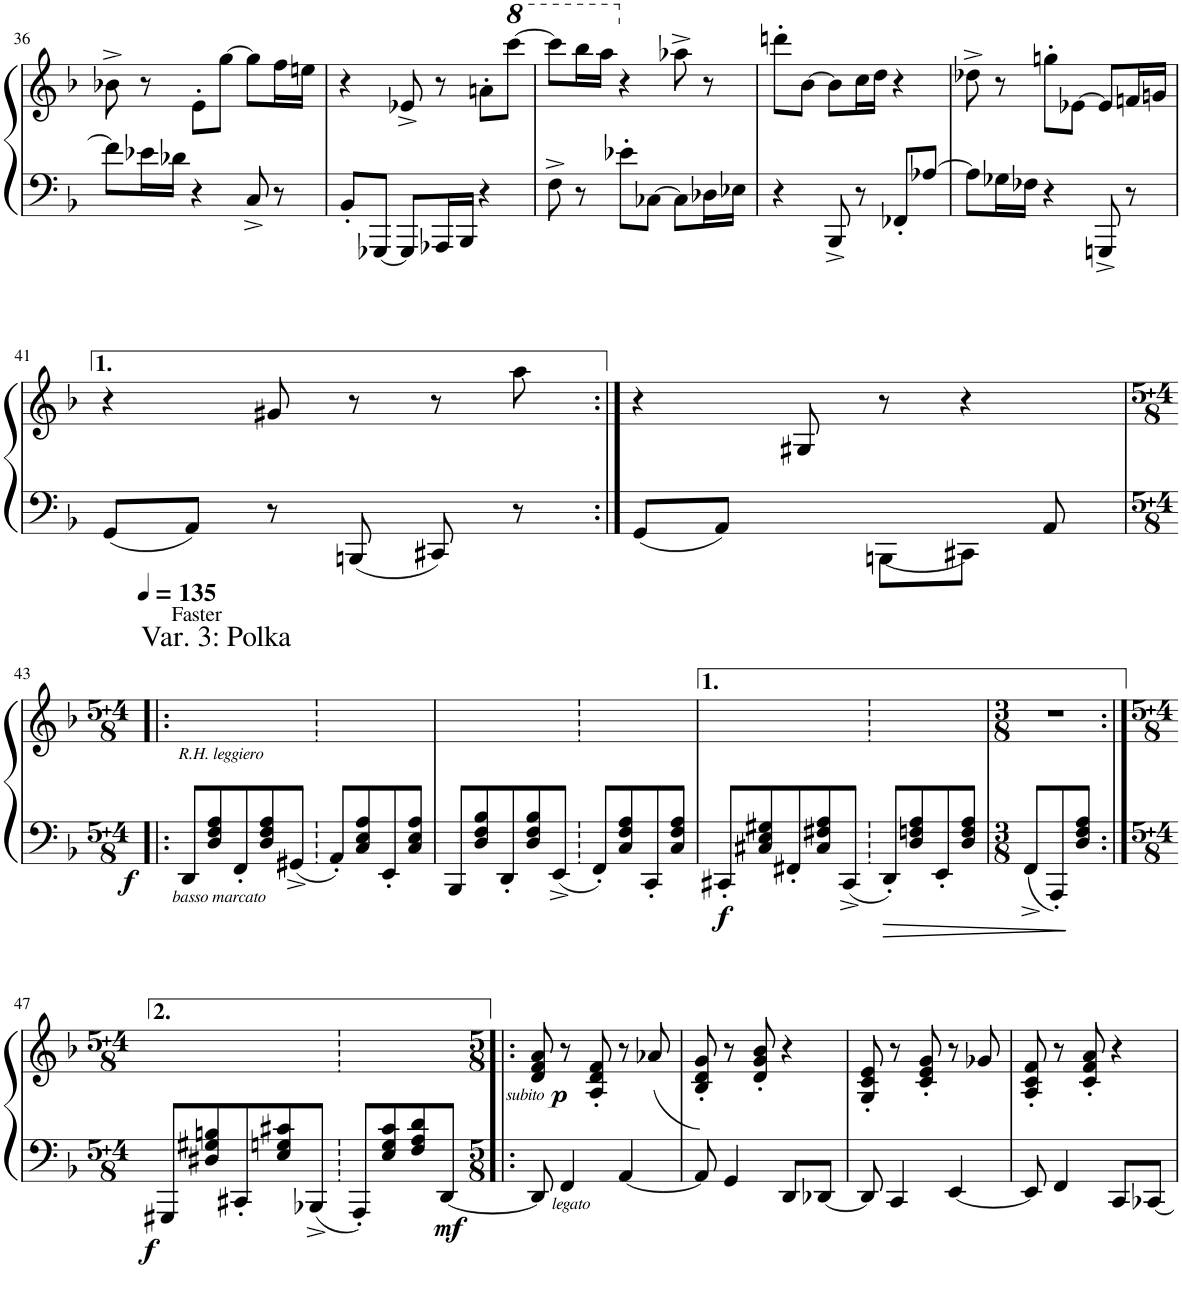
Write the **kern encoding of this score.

**kern	**kern	**dynam
*part1	*part1	*part1
*staff2	*staff1	*staff1/2
*I"Piano	*	*
*I'Pno.	*	*
!!LO:PB:g=z
*clefF4	*clefG2	*
*k[b-]	*k[b-]	*
*M3/4	*M3/4	*
=36	=36	=36
8f\L]	8b-X^\	.
16e-X\L	8r	.
16d-X\JJ	.	.
4r	8e'\L	.
.	[8gg\J	.
8C^/	8gg\L]	.
8r	16ff\L	.
.	16een\JJ	.
=37	=37	=37
8BB-'/L	4r	.
[8GGG-X/J	.	.
8GGG-/L]	8e-X^/	.
16AAA-X/L	8r	.
16BBB-/JJ	.	.
4r	8an'\L	.
*	*8va	*
.	[8cccc\J	.
=38	=38	=38
8F^\	8cccc\L]	.
8r	16bbb-\L	.
.	16aaa\JJ	.
*	*X8va	*
8e-X'\L	4r	.
[8C-X\J	.	.
8C-\L]	8aa-X^\	.
16D-X\L	8r	.
16E-X\JJ	.	.
=39	=39	=39
4r	8dddn'\L	.
.	[8b-\J	.
8BBB-^/	8b-\L]	.
8r	16cc\L	.
.	16dd\JJ	.
8FF-X'/L	4r	.
[8A-X/J	.	.
=40	=40	=40
8A-\L]	8dd-X^\	.
16G-X\L	8r	.
16F-X\JJ	.	.
4r	8ggn'\L	.
.	[8e-X\J	.
8GGGn^/	8e-/L]	.
8r	16fn/L	.
.	16gn/JJ	.
!!LO:LB:g=z
=41	=41	=41
8GG/L	4r	.
8AA/J	.	.
8r	8g#X/	.
8BBBn/	8r	.
8CC#X/	8r	.
8r	8aa\	.
=42:|!	=42:|!	=42:|!
*^	*	*
8GG/L	4.ryy	4r	.
8AA/J	.	.	.
8ryy	.	8G#X/	.
8ryy	8BBBn\L	8r	.
8ryy	8CC#X\J	4r	.
8AA/	8ryy	.	.
*v	*v	*	*
!!LO:LB:g=z
=43!|:	=43!|:	=43!|:
*M5/8+4/8	*M5/8+4/8	*
*	*MM135	*
*^	*	*
!	!	!LO:TX:a:t=Var. 3&colon; Polka	!
!	!	!LO:TX:a:t=Faster	!
!LO:TX:a:i:t=R.H. leggiero	!	!	!
!LO:TX:b:i:t=basso marcato	!	!	!
!	!	!	!LO:DY:b=2
*v	*v	*	*
8DD/L	2ryy	f
8D/ 8F/ 8A/	.	.
8FF'/	.	.
8D/ 8F/ 8A/	.	.
8GG#X^/J	8ryy	.
8AA'/L	8ryy	.
8C/ 8E/ 8A/	4ryy	.
8EE'/	.	.
8C/ 8E/ 8A/J	8ryy	.
=44	=44	=44
8BBB-/L	2ryy	.
8D/ 8F/ 8B-/	.	.
8DD'/	.	.
8D/ 8F/ 8B-/	.	.
8EE^/J	8ryy	.
8FF'/L	8ryy	.
8C/ 8F/ 8A/	4ryy	.
8CC'/	.	.
8C/ 8F/ 8A/J	8ryy	.
=45	=45	=45
!	!	!LO:DY:b=2
8CC#X'/L	2ryy	f
8C#X/ 8E/ 8G#X/	.	.
8FF#X'/	.	.
8C#/ 8F#X/ 8A/	.	.
8CC#^/J	8ryy	.
8DD'/L	8ryy	.
8D/ 8Fn/ 8A/	4ryy	.
8EE'/	.	.
8D/ 8F/ 8A/J	8ryy	.
=46	=46	=46
*M3/8	*M3/8	*
8FF^/L	4.r	.
8AAA'/	.	.
8D/ 8F/ 8A/J	.	.
!!LO:LB:g=z
=47:|!	=47:|!	=47:|!
*M5/8+4/8	*M5/8+4/8	*
!	!	!LO:DY:b=2
8GGG#X/L	2ryy	f
8D#X/ 8G#X/ 8Bn/	.	.
8CC#X'/	.	.
8E/ 8Gn/ 8c#X/	.	.
8BBB-X^/J	8ryy	.
8AAA'/L	8ryy	.
8E/ 8G/ 8c#/	4ryy	.
8F/ 8A/ 8d/	.	.
!	!	!LO:DY:b=2
[8DD/J	8ryy	mf
=48!|:	=48!|:	=48!|:
*M5/8	*M5/8	*
!	!LO:TX:b:i:t=subito	!
8DD/]	8d/ 8f/ 8a/	.
!LO:TX:b:i:t=legato	!	!
!	!	!LO:DY:b
4FF/	8r	p
.	8A/' 8d/' 8f/'	.
[4AA/	8r	.
.	(8a-X/	.
=49	=49	=49
8AA/]	8B-/' 8d/' 8g/')	.
4GG/	8r	.
.	8d/' 8g/' 8b-/'	.
8DD/L	4r	.
[8DD-X/J	.	.
=50	=50	=50
8DD-/]	8G/' 8c/' 8e/'	.
4CC/	8r	.
.	8c/' 8e/' 8g/'	.
[4EE/	8r	.
.	8g-X/	.
=51	=51	=51
8EE/]	8A/' 8c/' 8f/'	.
4FF/	8r	.
.	8c/' 8f/' 8a/'	.
8CC/L	4r	.
[8CC-X/J	.	.
=	=	=
*-	*-	*-
